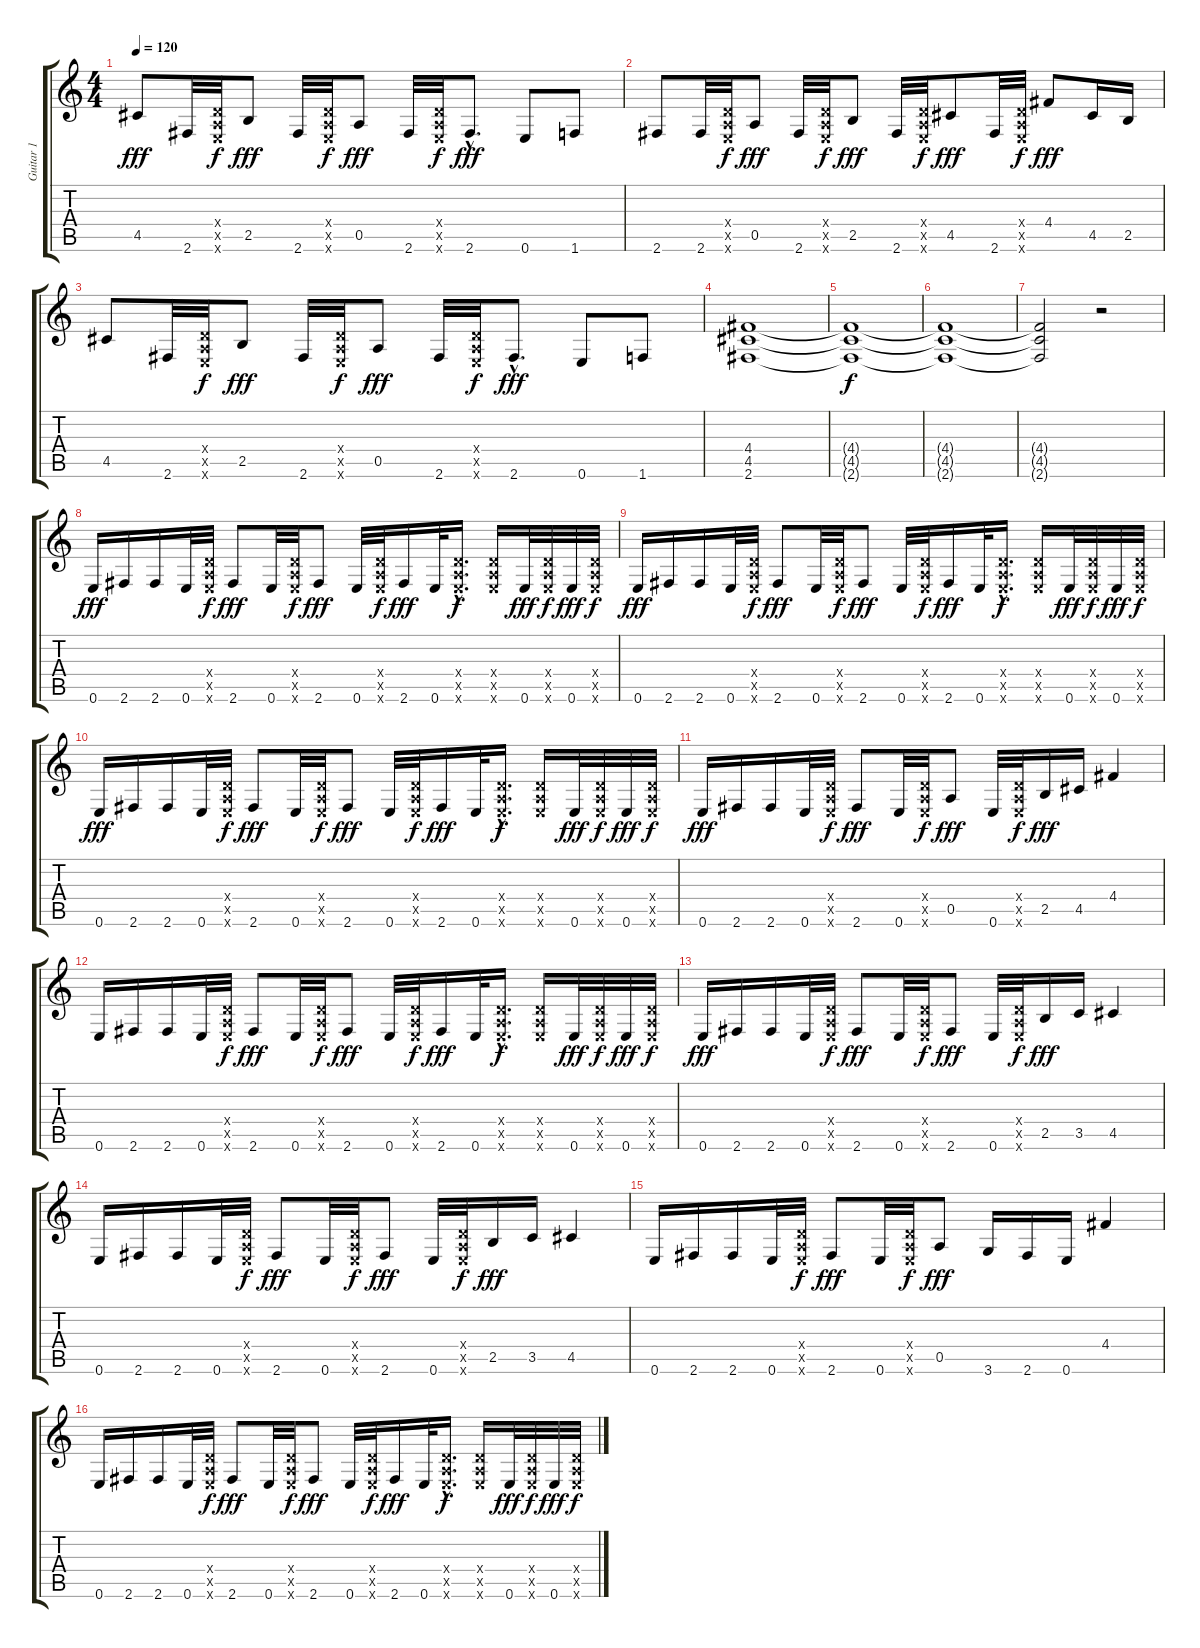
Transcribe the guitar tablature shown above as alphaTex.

\track ("Guitar 1" "Guitar 1") {instrument distortionguitar}
\staff {score tabs}
\tuning (E4 B3 G3 D3 A2 E2) {hide}
\ts (4 4)
\tempo 120
\clef g2
\ks c
4.5.8{dy fff} 2.6.32 (0.4{x} 0.5{x} 0.6{x}).32{dy f} 2.5.8{dy fff} 2.6.32 (0.4{x} 0.5{x} 0.6{x}).32{dy f} 0.5.8{dy fff} 2.6.32 (0.4{x} 0.5{x} 0.6{x}).32{dy f} 2.6{hac}.8{d dy fff} 0.6.8 1.6.8 |
2.6.8 2.6.32 (0.4{x} 0.5{x} 0.6{x}).32{dy f} 0.5.8{dy fff} 2.6.32 (0.4{x} 0.5{x} 0.6{x}).32{dy f} 2.5.8{dy fff} 2.6.32 (0.4{x} 0.5{x} 0.6{x}).32{dy f} 4.5.8{dy fff} 2.6.32 (0.4{x} 0.5{x} 0.6{x}).32{dy f} 4.4.8{dy fff} 4.5.16 2.5.16 |
4.5.8 2.6.32 (0.4{x} 0.5{x} 0.6{x}).32{dy f} 2.5.8{dy fff} 2.6.32 (0.4{x} 0.5{x} 0.6{x}).32{dy f} 0.5.8{dy fff} 2.6.32 (0.4{x} 0.5{x} 0.6{x}).32{dy f} 2.6{hac}.8{d dy fff} 0.6.8 1.6.8 |
(4.4 4.5 2.6).1 |
(4.4{t} 4.5{t} 2.6{t}).1{dy f} |
(4.4{t} 4.5{t} 2.6{t}).1 |
(4.4{t} 4.5{t} 2.6{t}).2 r.2 |
0.6.16{dy fff} 2.6.16 2.6.16 0.6.32 (0.4{x} 0.5{x} 0.6{x}).32{dy f} 2.6.8{dy fff} 0.6.32 (0.4{x} 0.5{x} 0.6{x}).32{dy f} 2.6.8{dy fff} 0.6.32 (0.4{x} 0.5{x} 0.6{x}).32{dy f} 2.6.16{dy fff} 0.6.32 (0.4{hac x} 0.5{hac x} 0.6{hac x}).16{d dy f} (0.4{x} 0.5{x} 0.6{x}).16 0.6.32{dy fff} (0.4{x} 0.5{x} 0.6{x}).32{dy f} 0.6.32{dy fff} (0.4{x} 0.5{x} 0.6{x}).32{dy f} |
0.6.16{dy fff} 2.6.16 2.6.16 0.6.32 (0.4{x} 0.5{x} 0.6{x}).32{dy f} 2.6.8{dy fff} 0.6.32 (0.4{x} 0.5{x} 0.6{x}).32{dy f} 2.6.8{dy fff} 0.6.32 (0.4{x} 0.5{x} 0.6{x}).32{dy f} 2.6.16{dy fff} 0.6.32 (0.4{hac x} 0.5{hac x} 0.6{hac x}).16{d dy f} (0.4{x} 0.5{x} 0.6{x}).16 0.6.32{dy fff} (0.4{x} 0.5{x} 0.6{x}).32{dy f} 0.6.32{dy fff} (0.4{x} 0.5{x} 0.6{x}).32{dy f} |
0.6.16{dy fff} 2.6.16 2.6.16 0.6.32 (0.4{x} 0.5{x} 0.6{x}).32{dy f} 2.6.8{dy fff} 0.6.32 (0.4{x} 0.5{x} 0.6{x}).32{dy f} 2.6.8{dy fff} 0.6.32 (0.4{x} 0.5{x} 0.6{x}).32{dy f} 2.6.16{dy fff} 0.6.32 (0.4{hac x} 0.5{hac x} 0.6{hac x}).16{d dy f} (0.4{x} 0.5{x} 0.6{x}).16 0.6.32{dy fff} (0.4{x} 0.5{x} 0.6{x}).32{dy f} 0.6.32{dy fff} (0.4{x} 0.5{x} 0.6{x}).32{dy f} |
0.6.16{dy fff} 2.6.16 2.6.16 0.6.32 (0.4{x} 0.5{x} 0.6{x}).32{dy f} 2.6.8{dy fff} 0.6.32 (0.4{x} 0.5{x} 0.6{x}).32{dy f} 0.5.8{dy fff} 0.6.32 (0.4{x} 0.5{x} 0.6{x}).32{dy f} 2.5.16{dy fff} 4.5.16 4.4.4 |
0.6.16 2.6.16 2.6.16 0.6.32 (0.4{x} 0.5{x} 0.6{x}).32{dy f} 2.6.8{dy fff} 0.6.32 (0.4{x} 0.5{x} 0.6{x}).32{dy f} 2.6.8{dy fff} 0.6.32 (0.4{x} 0.5{x} 0.6{x}).32{dy f} 2.6.16{dy fff} 0.6.32 (0.4{hac x} 0.5{hac x} 0.6{hac x}).16{d dy f} (0.4{x} 0.5{x} 0.6{x}).16 0.6.32{dy fff} (0.4{x} 0.5{x} 0.6{x}).32{dy f} 0.6.32{dy fff} (0.4{x} 0.5{x} 0.6{x}).32{dy f} |
0.6.16{dy fff} 2.6.16 2.6.16 0.6.32 (0.4{x} 0.5{x} 0.6{x}).32{dy f} 2.6.8{dy fff} 0.6.32 (0.4{x} 0.5{x} 0.6{x}).32{dy f} 2.6.8{dy fff} 0.6.32 (0.4{x} 0.5{x} 0.6{x}).32{dy f} 2.5.16{dy fff} 3.5.16 4.5.4 |
0.6.16 2.6.16 2.6.16 0.6.32 (0.4{x} 0.5{x} 0.6{x}).32{dy f} 2.6.8{dy fff} 0.6.32 (0.4{x} 0.5{x} 0.6{x}).32{dy f} 2.6.8{dy fff} 0.6.32 (0.4{x} 0.5{x} 0.6{x}).32{dy f} 2.5.16{dy fff} 3.5.16 4.5.4 |
0.6.16 2.6.16 2.6.16 0.6.32 (0.4{x} 0.5{x} 0.6{x}).32{dy f} 2.6.8{dy fff} 0.6.32 (0.4{x} 0.5{x} 0.6{x}).32{dy f} 0.5.8{dy fff} 3.6.16 2.6.16 0.6.16 4.4.4 |
0.6.16 2.6.16 2.6.16 0.6.32 (0.4{x} 0.5{x} 0.6{x}).32{dy f} 2.6.8{dy fff} 0.6.32 (0.4{x} 0.5{x} 0.6{x}).32{dy f} 2.6.8{dy fff} 0.6.32 (0.4{x} 0.5{x} 0.6{x}).32{dy f} 2.6.16{dy fff} 0.6.32 (0.4{hac x} 0.5{hac x} 0.6{hac x}).16{d dy f} (0.4{x} 0.5{x} 0.6{x}).16 0.6.32{dy fff} (0.4{x} 0.5{x} 0.6{x}).32{dy f} 0.6.32{dy fff} (0.4{x} 0.5{x} 0.6{x}).32{dy f}
